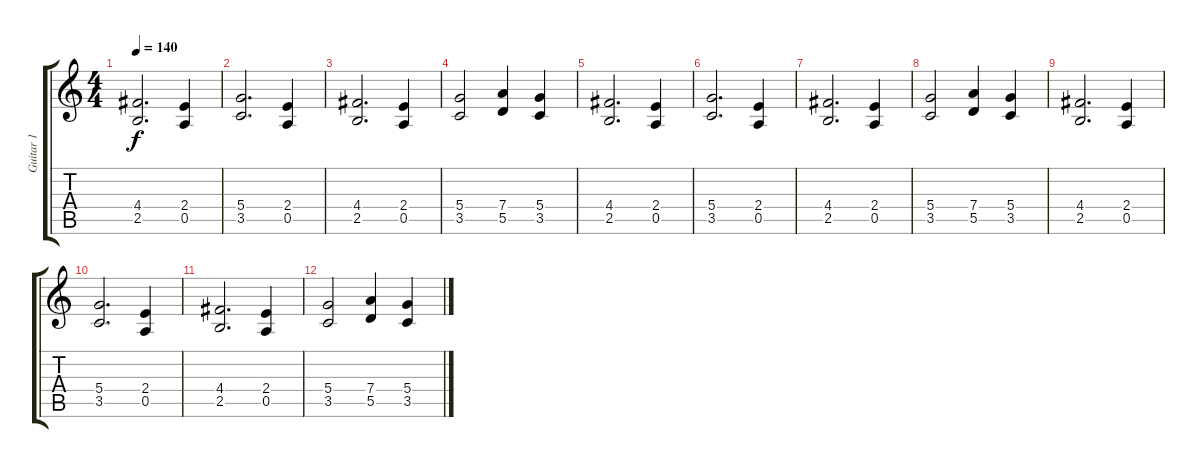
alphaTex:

\track ("Guitar 1" "Guitar 1") {instrument distortionguitar}
\staff {score tabs}
\tuning (E4 B3 G3 D3 A2 E2) {hide}
\ts (4 4)
\tempo 140
\clef g2
\ks c
(4.4 2.5).2{d dy f} (2.4 0.5).4 |
(5.4 3.5).2{d} (2.4 0.5).4 |
(4.4 2.5).2{d} (2.4 0.5).4 |
(5.4 3.5).2 (7.4 5.5).4 (5.4 3.5).4 |
(4.4 2.5).2{d} (2.4 0.5).4 |
(5.4 3.5).2{d} (2.4 0.5).4 |
(4.4 2.5).2{d} (2.4 0.5).4 |
(5.4 3.5).2 (7.4 5.5).4 (5.4 3.5).4 |
(4.4 2.5).2{d} (2.4 0.5).4 |
(5.4 3.5).2{d} (2.4 0.5).4 |
(4.4 2.5).2{d} (2.4 0.5).4 |
(5.4 3.5).2 (7.4 5.5).4 (5.4 3.5).4
